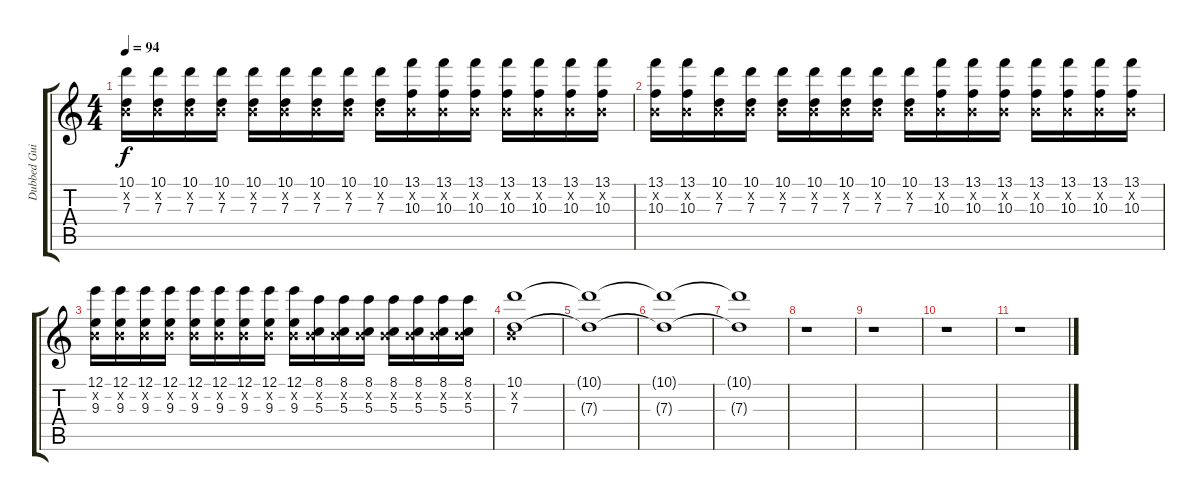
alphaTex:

\track ("Dubbed Guitar" "Dubbed Gui") {instrument distortionguitar}
\staff {score tabs}
\tuning (E4 B3 G3 D3 A2 D2) {hide}
\ts (4 4)
\tempo 94
\clef g2
\ks c
(10.1 0.2{x} 7.3).16{dy f} (10.1 0.2{x} 7.3).16 (10.1 0.2{x} 7.3).16 (10.1 0.2{x} 7.3).16 (10.1 0.2{x} 7.3).16 (10.1 0.2{x} 7.3).16 (10.1 0.2{x} 7.3).16 (10.1 0.2{x} 7.3).16 (10.1 0.2{x} 7.3).16 (13.1 0.2{x} 10.3).16 (13.1 0.2{x} 10.3).16 (13.1 0.2{x} 10.3).16 (13.1 0.2{x} 10.3).16 (13.1 0.2{x} 10.3).16 (13.1 0.2{x} 10.3).16 (13.1 0.2{x} 10.3).16 |
(13.1 0.2{x} 10.3).16 (13.1 0.2{x} 10.3).16 (10.1 0.2{x} 7.3).16 (10.1 0.2{x} 7.3).16 (10.1 0.2{x} 7.3).16 (10.1 0.2{x} 7.3).16 (10.1 0.2{x} 7.3).16 (10.1 0.2{x} 7.3).16 (10.1 0.2{x} 7.3).16 (13.1 0.2{x} 10.3).16 (13.1 0.2{x} 10.3).16 (13.1 0.2{x} 10.3).16 (13.1 0.2{x} 10.3).16 (13.1 0.2{x} 10.3).16 (13.1 0.2{x} 10.3).16 (13.1 0.2{x} 10.3).16 |
(12.1 0.2{x} 9.3).16 (12.1 0.2{x} 9.3).16 (12.1 0.2{x} 9.3).16 (12.1 0.2{x} 9.3).16 (12.1 0.2{x} 9.3).16 (12.1 0.2{x} 9.3).16 (12.1 0.2{x} 9.3).16 (12.1 0.2{x} 9.3).16 (12.1 0.2{x} 9.3).16 (8.1 0.2{x} 5.3).16 (8.1 0.2{x} 5.3).16 (8.1 0.2{x} 5.3).16 (8.1 0.2{x} 5.3).16 (8.1 0.2{x} 5.3).16 (8.1 0.2{x} 5.3).16 (8.1 0.2{x} 5.3).16 |
(10.1 0.2{x} 7.3).1 |
(10.1{t} 7.3{t}).1 |
(10.1{t} 7.3{t}).1 |
(10.1{t} 7.3{t}).1 |
r.1 |
r.1 |
r.1 |
r.1
